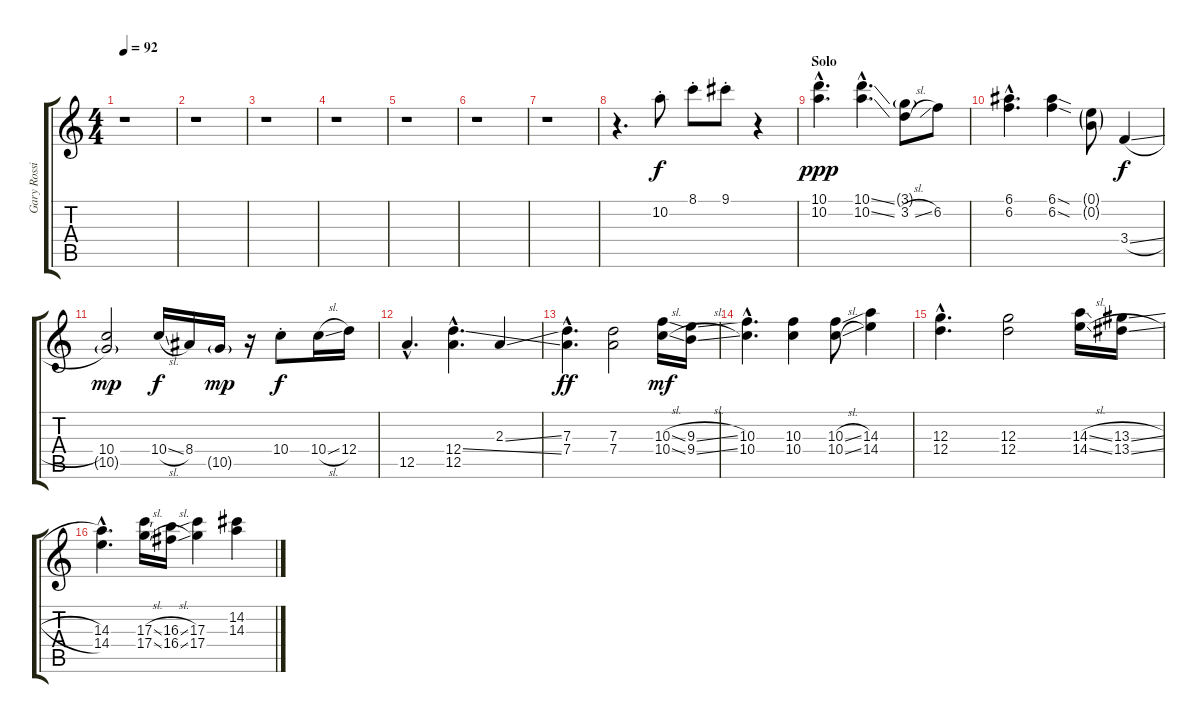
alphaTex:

\track ("Gary Rossington (slide guitar)" "Gary Rossi") {instrument overdrivenguitar}
\staff {score tabs}
\tuning (E4 B3 G3 D3 A2 E2) {hide}
\ts (4 4)
\tempo 92
\clef g2
\ks c
r.1{dy f} |
r.1 |
r.1 |
r.1 |
r.1 |
r.1 |
r.1 |
r.4{d} 10.2{st}.8 8.1{st}.8 9.1{st}.8 r.4 |
\section ("" "Solo")
(10.1{hac} 10.2{hac}).4{d dy ppp} (10.1{ss hac} 10.2{ss hac}).4{d} (3.1{g} 3.2{sl}).8 6.2.8 |
(6.1{hac} 6.2{hac}).4{d} (6.1{sod} 6.2{sod}).4 (0.1{g} 0.2{g}).8 3.4{sl}.4{dy f} |
(10.4 10.5{g}).2{dy mp} 10.4{sl}.16{dy f} 8.4.16 10.5{g}.16{dy mp} r.16 10.4{st}.8{dy f} 10.4{sl}.16 12.4.16 |
12.5{hac}.4{d} (12.4{ss hac} 12.5{hac}).4{d} 2.3{ss}.4 |
(7.3{hac} 7.4{hac}).4{d dy ff} (7.3 7.4).2 (10.3{sl} 10.4{sl}).16{dy mf} (9.3{sl} 9.4{sl}).16 |
(10.3{hac} 10.4{hac}).4{d} (10.3 10.4).4 (10.3{sl} 10.4{sl}).8 (14.3 14.4).4 |
(12.3{hac} 12.4{hac}).4{d} (12.3 12.4).2 (14.3{sl} 14.4{sl}).16 (13.3{sl} 13.4{sl}).16 |
(14.3{hac} 14.4{hac}).4{d} (17.3{sl} 17.4{sl}).16 (16.3{sl} 16.4{sl}).16 (17.3 17.4).4 (14.2 14.3{ss}).4
